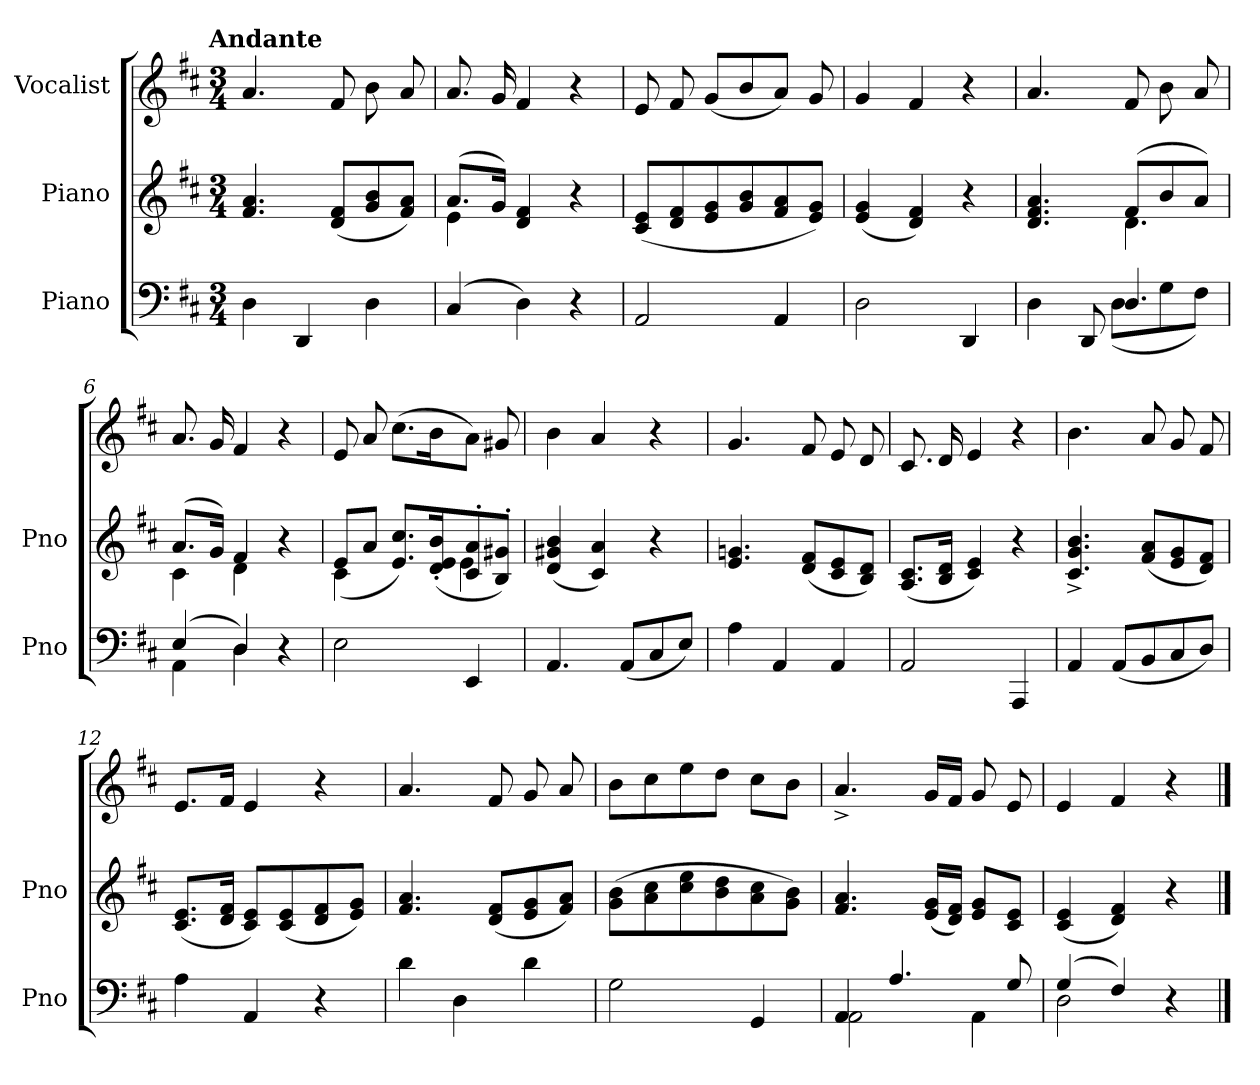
**kern	**kern	**kern
*part3	*part2	*part1
*staff3	*staff2	*staff1
*I"Piano	*I"Piano	*I"Vocalist
*I'Pno	*I'Pno	*
*clefF4	*clefG2	*clefG2
*k[f#c#]	*k[f#c#]	*k[f#c#]
*D:	*D:	*D:
!!LO:TX:omd:t=Andante
*M3/4	*M3/4	*M3/4
*MM92	*MM92	*MM92
=1	=1	=1
4D	4.f# 4.a	4.a
4DD	.	.
.	(8d 8f#L	8f#
4D	8g 8b	8b
.	8f# 8aJ)	8a
=2	=2	=2
*	*^	*
(4C#	(8.aL	4e	8.a
.	16gJk)	.	16g
4D)	4d 4f#	2ryy	4f#
4r	4r	.	4r
*	*v	*v	*
=3	=3	=3
2AA	(8c# 8eL	8e
.	8d 8f#	8f#
.	8e 8g	(8gL
.	8g 8b	8b
4AA	8f# 8a	8aJ)
.	8e 8gJ)	8g
=4	=4	=4
2D	(4e 4g	4g
.	4d 4f#)	4f#
4DD	4r	4r
=5	=5	=5
*^	*^	*
4D	4ryy	4.d 4.f# 4.a	4.ryy	4.a
8ryy	8DD	.	.	.
4.D	(8DL	(8f#L	4.d	8f#
.	8G	8b	.	8b
.	8F#J)	8aJ)	.	8a
=6	=6	=6	=6	=6
(4E	4AA	(8.aL	4c#	8.a
.	.	16gJk)	.	16g
4D)	4D	4f#	4d	4f#
4r	4ryy	4r	4ryy	4r
*v	*v	*	*	*
=7	=7	=7	=7
2E	8eL	(4c#	8e
.	8aJ	.	8a
.	8.e 8.cc#L)	4ryy	(8.cc#L
.	(16d' 16e' 16b'K	.	16bK
4EE	8c#' 8a'	4e	8aJ)
.	8B' 8g#X'J)	.	8g#X
*	*v	*v	*
=8	=8	=8
4.AA	(4d 4g#X 4b	4b
.	4c# 4a)	4a
(8AAL	.	.
8C#	4r	4r
8EJ)	.	.
=9	=9	=9
4A	4.e 4.gn	4.g
4AA	.	.
.	(8d 8f#L	8f#
4AA	8c# 8e	8e
.	8B 8dJ)	8d
=10	=10	=10
2AA	(8.A 8.c#L	8.c#
.	16B 16dJk	16d
.	4c# 4e)	4e
4AAA	4r	4r
=11	=11	=11
4AA	4.c#^ 4.g^ 4.b^	4.b
(8AAL	.	.
8BB	(8f# 8aL	8a
8C#	8e 8g	8g
8DJ)	8d 8f#J)	8f#
=12	=12	=12
4A	(8.c# 8.eL	8.eL
.	16d 16f#Jk	16f#Jk
4AA	8c# 8eL)	4e
.	(8c# 8e	.
4r	8d 8f#	4r
.	8e 8gJ)	.
=13	=13	=13
4d	4.f# 4.a	4.a
4D	.	.
.	(8d 8f#L	8f#
4d	8e 8g	8g
.	8f# 8aJ)	8a
=14	=14	=14
2G	(8g 8bL	8bL
.	8a 8cc#	8cc#
.	8cc# 8ee	8ee
.	8b 8dd	8ddJ
4GG	8a 8cc#	8cc#L
.	8g 8bJ)	8bJ
=15	=15	=15
*^	*	*
4AA	2AA	4.f# 4.a	4.a^
4.A	.	.	.
.	.	(16e 16gLL	16gLL
.	.	16d 16f#JJ)	16f#JJ
.	4AA	8e 8gL	8g
8G	.	8c# 8eJ	8e
=16	=16	=16	=16
(4G	2D	(4c# 4e	4e
4F#)	.	4d 4f#)	4f#
4r	4ryy	4r	4r
*v	*v	*	*
==	==	==
*-	*-	*-
